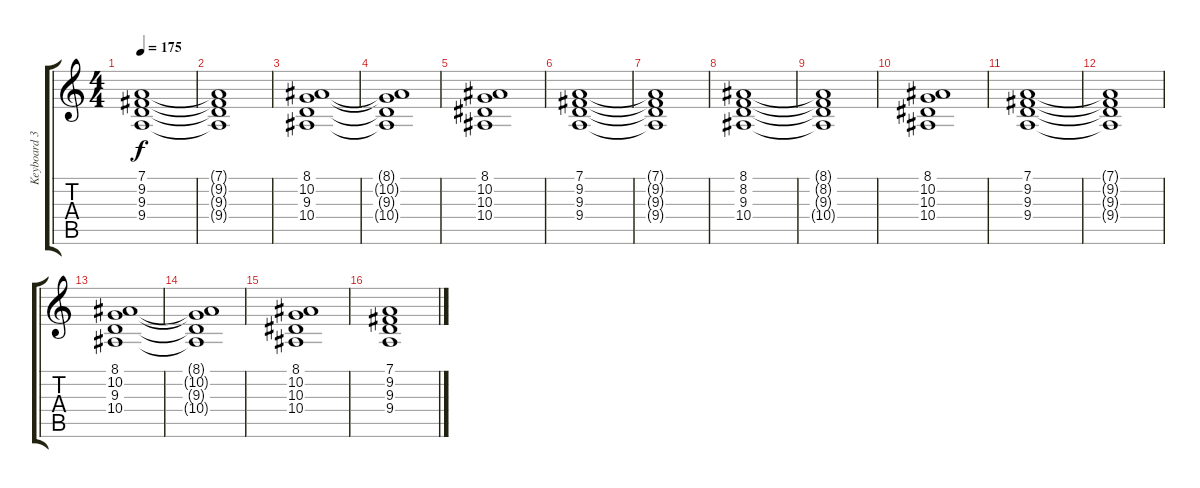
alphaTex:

\track ("Keyboard 3 (Choir)" "Keyboard 3") {instrument choiraahs}
\staff {score tabs}
\tuning (D4 A3 F3 C3 G2 D2) {hide}
\ts (4 4)
\tempo 175
\clef g2
\ks c
(7.1 9.2 9.3 9.4).1{dy f} |
(7.1{t} 9.2{t} 9.3{t} 9.4{t}).1 |
(8.1 10.2 9.3 10.4).1 |
(8.1{t} 10.2{t} 9.3{t} 10.4{t}).1 |
(8.1 10.2 10.3 10.4).1 |
(7.1 9.2 9.3 9.4).1 |
(7.1{t} 9.2{t} 9.3{t} 9.4{t}).1 |
(8.1 8.2 9.3 10.4).1 |
(8.1{t} 8.2{t} 9.3{t} 10.4{t}).1 |
(8.1 10.2 10.3 10.4).1 |
(7.1 9.2 9.3 9.4).1 |
(7.1{t} 9.2{t} 9.3{t} 9.4{t}).1 |
(8.1 10.2 9.3 10.4).1 |
(8.1{t} 10.2{t} 9.3{t} 10.4{t}).1 |
(8.1 10.2 10.3 10.4).1 |
(7.1 9.2 9.3 9.4).1
